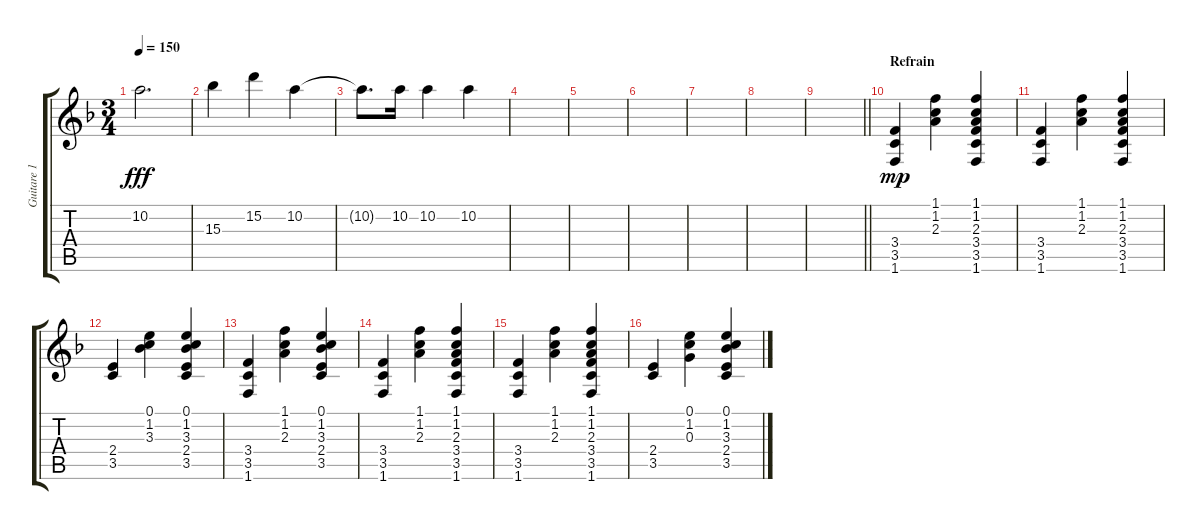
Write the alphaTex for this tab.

\track ("Guitare 1" "Guitare 1") {instrument acousticguitarsteel}
\staff {score tabs}
\tuning (E4 B3 G3 D3 A2 E2) {hide}
\ts (3 4)
\tempo 150
\clef g2
\ks f
10.2.2{d dy fff} |
15.3.4 15.2.4 10.2.4 |
10.2{t}.8{d} 10.2.16 10.2.4 10.2.4 |
|
|
|
|
|
\barLineRight lightlight
|
\section ("" "Refrain")
(3.4 3.5 1.6).4{dy mp} (1.1 1.2 2.3).4 (1.1 1.2 2.3 3.4 3.5 1.6).4 |
(3.4 3.5 1.6).4 (1.1 1.2 2.3).4 (1.1 1.2 2.3 3.4 3.5 1.6).4 |
(2.4 3.5).4 (0.1 1.2 3.3).4 (0.1 1.2 3.3 2.4 3.5).4 |
(3.4 3.5 1.6).4 (1.1 1.2 2.3).4 (0.1 1.2 3.3 2.4 3.5).4 |
(3.4 3.5 1.6).4 (1.1 1.2 2.3).4 (1.1 1.2 2.3 3.4 3.5 1.6).4 |
(3.4 3.5 1.6).4 (1.1 1.2 2.3).4 (1.1 1.2 2.3 3.4 3.5 1.6).4 |
(2.4 3.5).4 (0.1 1.2 0.3).4 (0.1 1.2 3.3 2.4 3.5).4
